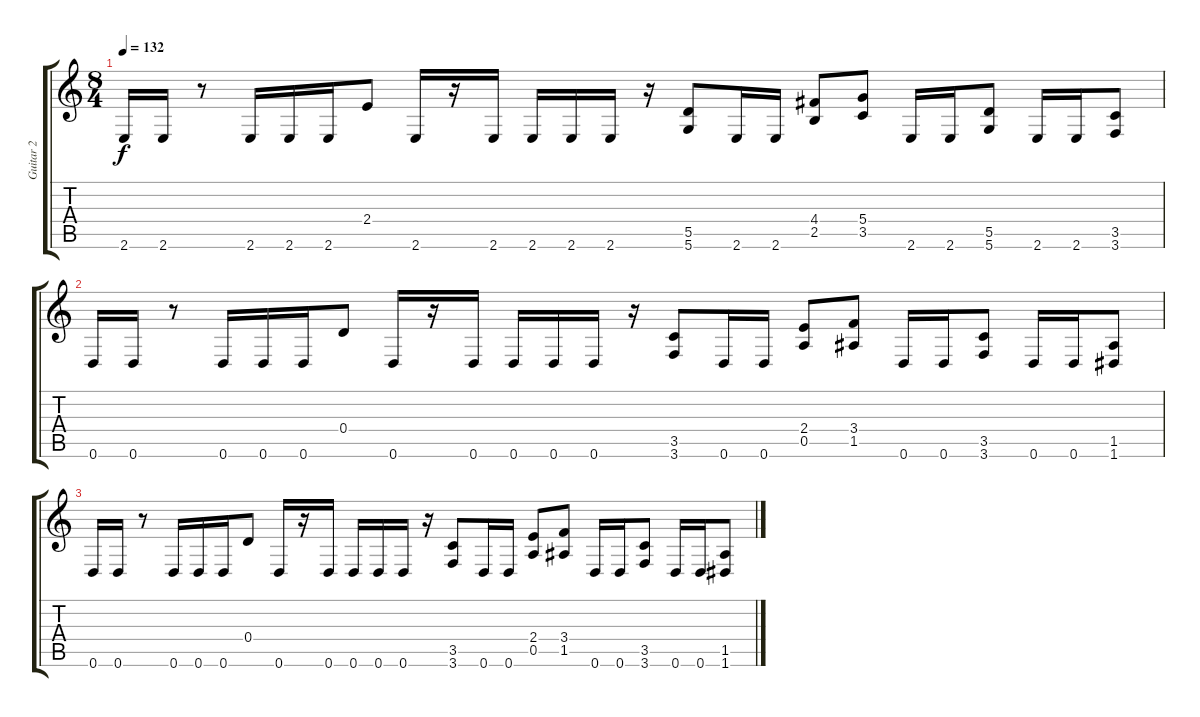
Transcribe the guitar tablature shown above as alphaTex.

\track ("Guitar 2" "Guitar 2") {instrument distortionguitar}
\staff {score tabs}
\tuning (E4 B3 G3 D3 A2 D2) {hide}
\ts (8 4)
\tempo 132
\clef g2
\ks c
2.6.16{dy f} 2.6.16 r.8 2.6.16 2.6.16 2.6.16 2.4.8 2.6.16 r.16 2.6.16 2.6.16 2.6.16 2.6.16 r.16 (5.5 5.6).8 2.6.16 2.6.16 (4.4 2.5).8 (5.4 3.5).8 2.6.16 2.6.16 (5.5 5.6).8 2.6.16 2.6.16 (3.5 3.6).8 |
0.6.16 0.6.16 r.8 0.6.16 0.6.16 0.6.16 0.4.8 0.6.16 r.16 0.6.16 0.6.16 0.6.16 0.6.16 r.16 (3.5 3.6).8 0.6.16 0.6.16 (2.4 0.5).8 (3.4 1.5).8 0.6.16 0.6.16 (3.5 3.6).8 0.6.16 0.6.16 (1.5 1.6).8 |
0.6.16 0.6.16 r.8 0.6.16 0.6.16 0.6.16 0.4.8 0.6.16 r.16 0.6.16 0.6.16 0.6.16 0.6.16 r.16 (3.5 3.6).8 0.6.16 0.6.16 (2.4 0.5).8 (3.4 1.5).8 0.6.16 0.6.16 (3.5 3.6).8 0.6.16 0.6.16 (1.5 1.6).8
